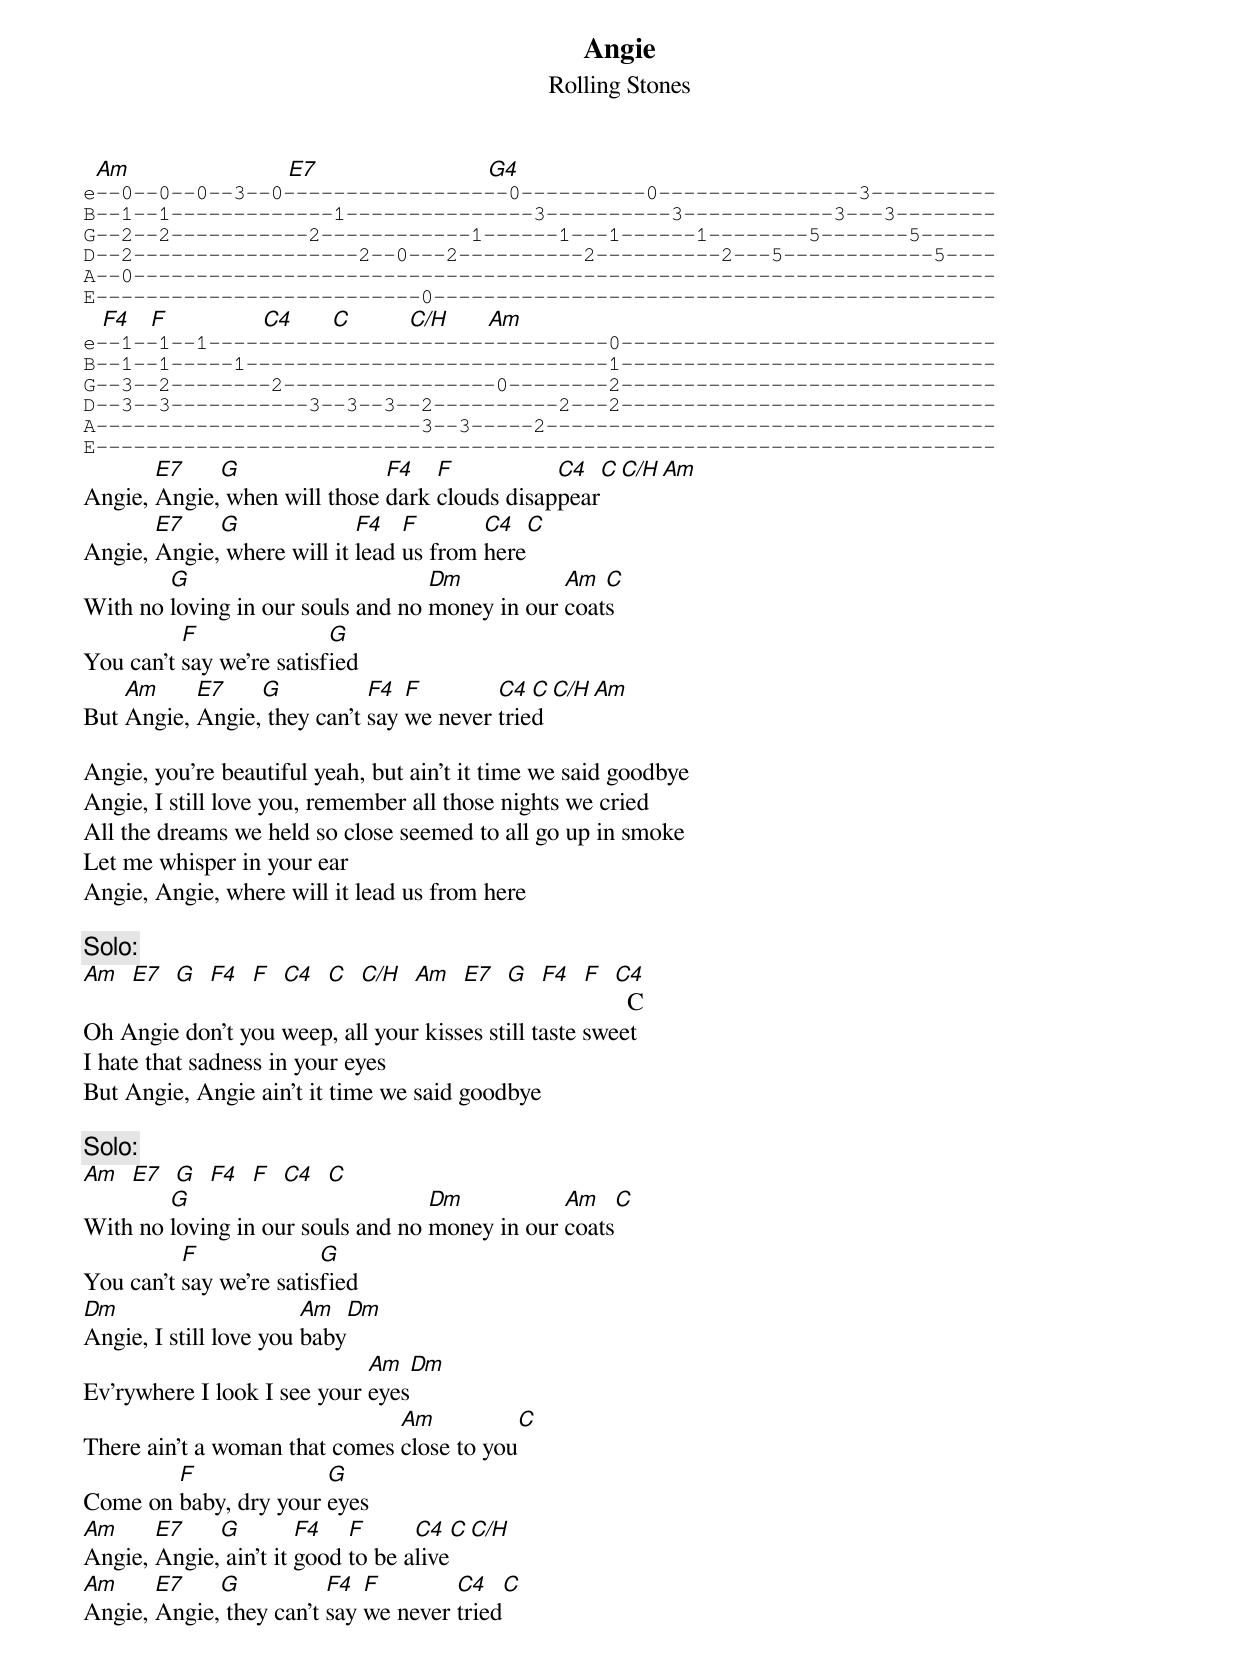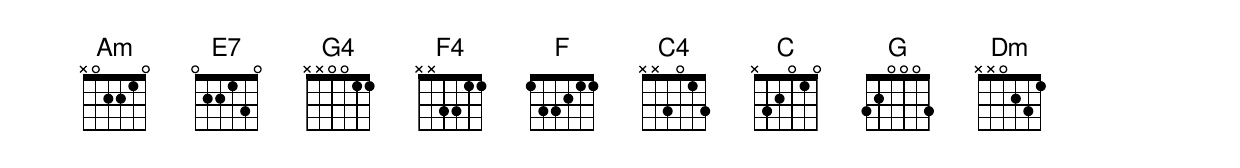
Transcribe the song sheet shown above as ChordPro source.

{t:Angie}
{st:Rolling Stones}
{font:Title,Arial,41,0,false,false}
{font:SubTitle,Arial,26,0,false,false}
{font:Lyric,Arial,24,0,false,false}
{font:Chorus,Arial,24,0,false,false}
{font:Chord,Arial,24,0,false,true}
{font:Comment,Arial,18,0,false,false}
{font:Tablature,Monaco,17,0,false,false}
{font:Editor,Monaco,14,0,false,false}
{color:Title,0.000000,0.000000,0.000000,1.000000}
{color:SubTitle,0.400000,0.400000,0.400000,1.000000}
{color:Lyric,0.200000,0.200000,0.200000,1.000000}
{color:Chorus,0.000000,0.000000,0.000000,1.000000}
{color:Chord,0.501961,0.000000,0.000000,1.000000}
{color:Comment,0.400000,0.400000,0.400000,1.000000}
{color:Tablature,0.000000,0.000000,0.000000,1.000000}
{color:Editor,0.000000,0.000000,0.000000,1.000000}
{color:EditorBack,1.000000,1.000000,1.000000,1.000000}
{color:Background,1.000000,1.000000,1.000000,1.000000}
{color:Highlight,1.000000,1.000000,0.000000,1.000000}
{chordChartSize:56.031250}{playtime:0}
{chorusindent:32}
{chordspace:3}
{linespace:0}
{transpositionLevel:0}
{define: G4 3 1 1 3 3 x x}
{define: C4 1 0 3 3 0 1 x}
  [Am]                         [E7]                           [G4]
{sot}
e--0--0--0--3--0------------------0----------0----------------3----------
B--1--1-------------1---------------3----------3------------3---3--------
G--2--2-----------2------------1------1---1------1--------5-------5------
D--2------------------2--0---2----------2----------2---5------------5----
A--0---------------------------------------------------------------------
E--------------------------0---------------------------------------------
{eot}
   [F4]   [F]               [C4]      [C]         [C/H]      [Am]
{sot}
e--1--1--1--------------------------------0------------------------------
B--1--1-----1-----------------------------1------------------------------
G--3--2--------2-----------------0--------2------------------------------
D--3--3-----------3--3--3--2----------2---2------------------------------
A--------------------------3--3-----2------------------------------------
E------------------------------------------------------------------------
{eot}
Angie, [E7]Angie,[G] when will those [F4]dark [F]clouds disap[C4]pear[C][C/H][Am]
Angie, [E7]Angie,[G] where will it [F4]lead [F]us from [C4]here[C]
With no [G]loving in our souls and no [Dm]money in our [Am]coat[C]s
You can't [F]say we're satisf[G]ied
But [Am]Angie, [E7]Angie,[G] they can't [F4]say [F]we never [C4]trie[C]d[C/H][Am]

Angie, you're beautiful yeah, but ain't it time we said goodbye
Angie, I still love you, remember all those nights we cried
All the dreams we held so close seemed to all go up in smoke
Let me whisper in your ear
Angie, Angie, where will it lead us from here

{c:Solo:}
[Am]  [E7]  [G]  [F4]  [F]  [C4]  [C]  [C/H]  [Am]  [E7]  [G]  [F4]  [F]  [C4]  C
Oh Angie don't you weep, all your kisses still taste sweet
I hate that sadness in your eyes
But Angie, Angie ain't it time we said goodbye

{c:Solo:}
[Am]  [E7]  [G]  [F4]  [F]  [C4]  [C]
With no [G]loving in our souls and no [Dm]money in our [Am]coats[C]
You can't [F]say we're satis[G]fied
[Dm]Angie, I still love you [Am]baby[Dm]
Ev'rywhere I look I see your [Am]eyes[Dm]
There ain't a woman that comes [Am]close to you[C]
Come on [F]baby, dry your [G]eyes
[Am]Angie, [E7]Angie,[G] ain't it [F4]good [F]to be a[C4]live[C][C/H]
[Am]Angie, [E7]Angie,[G] they can't [F4]say [F]we never [C4]tried[C]
